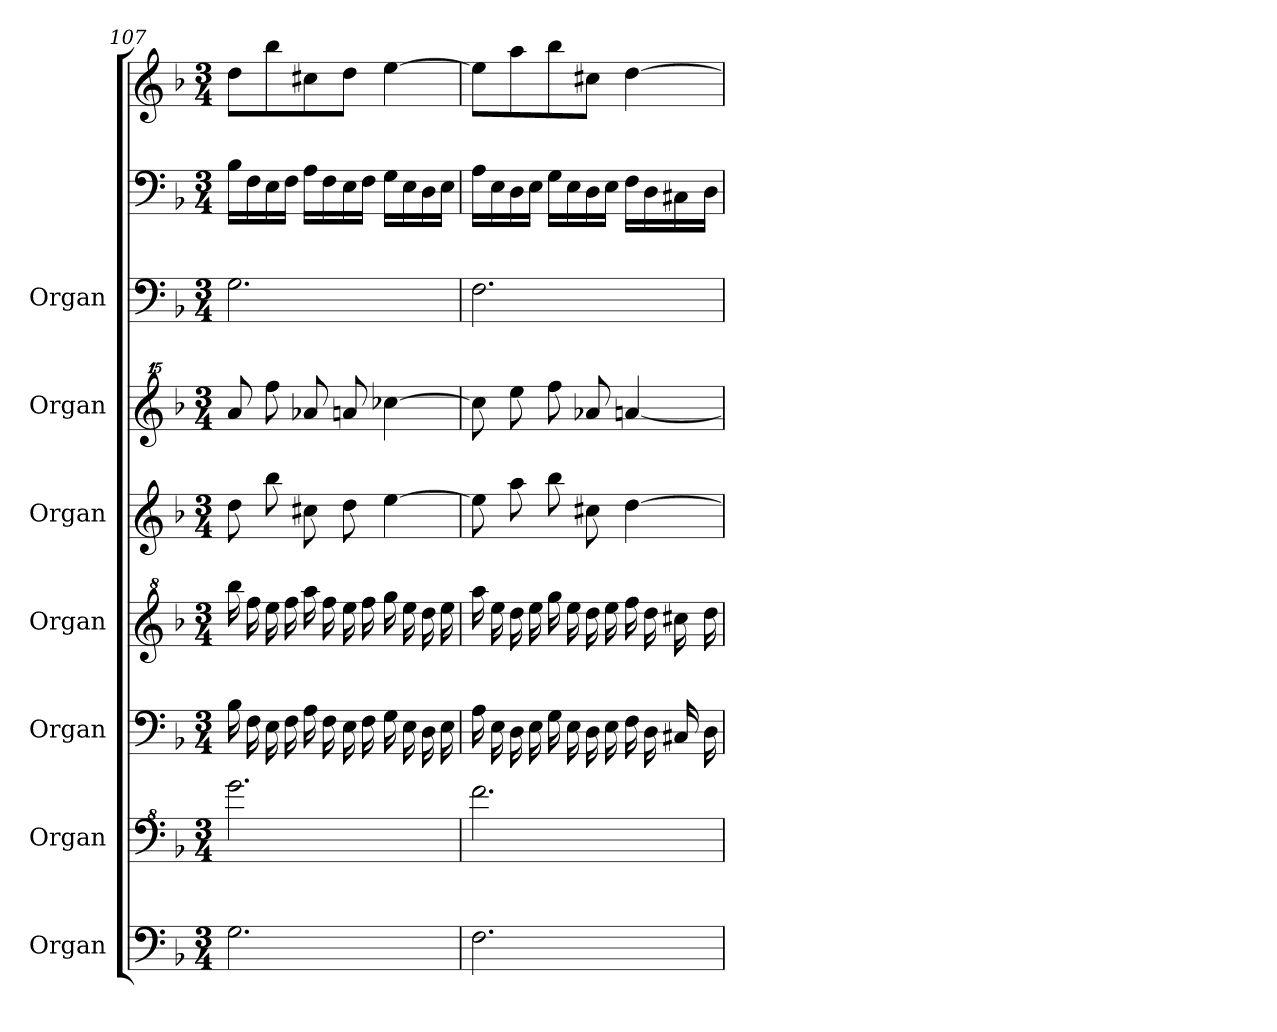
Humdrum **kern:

**kern	**kern	**kern	**kern	**kern	**kern	**kern	**kern	**kern
*part7	*part6	*part5	*part4	*part3	*part2	*part1	*part1	*part1
*staff9	*staff8	*staff7	*staff6	*staff5	*staff4	*staff3	*staff2	*staff1
*I"Organ	*I"Organ	*I"Organ	*I"Organ	*I"Organ	*I"Organ	*I"Organ	*	*
*	*I'Org.	*	*	*	*	*	*	*
!!LO:LB:g=z
*clefF4	*clefF^4	*clefF4	*clefG^2	*clefG2	*clefG^^2	*clefF4	*clefF4	*clefG2
*k[b-]	*k[b-]	*k[b-]	*k[b-]	*k[b-]	*k[b-]	*k[b-]	*k[b-]	*k[b-]
*M3/4	*M3/4	*M3/4	*M3/4	*M3/4	*M3/4	*M3/4	*M3/4	*M3/4
=107	=107	=107	=107	=107	=107	=107	=107	=107
2.G\	2.gg\	16B-\	16bbb-\	8dd\	8aaa/	2.G\	16B-\LL	8dd\L
.	.	16F\	16fff\	.	.	.	16F\	.
.	.	16E\	16eee\	8bb-\	8ffff\	.	16E\	8bb-\
.	.	16F\	16fff\	.	.	.	16F\JJ	.
.	.	16A\	16aaa\	8cc#X\	8aaa-X/	.	16A\LL	8cc#X\
.	.	16F\	16fff\	.	.	.	16F\	.
.	.	16E\	16eee\	8dd\	8aaan/	.	16E\	8dd\J
.	.	16F\	16fff\	.	.	.	16F\JJ	.
.	.	16G\	16ggg\	[4ee\	[4cccc-X\	.	16G\LL	[4ee\
.	.	16E\	16eee\	.	.	.	16E\	.
.	.	16D\	16ddd\	.	.	.	16D\	.
.	.	16E\	16eee\	.	.	.	16E\JJ	.
=108	=108	=108	=108	=108	=108	=108	=108	=108
2.F\	2.ff\	16A\	16aaa\	8ee\]	8cccc-\]	2.F\	16A\LL	8ee\L]
.	.	16E\	16eee\	.	.	.	16E\	.
.	.	16D\	16ddd\	8aa\	8eeee\	.	16D\	8aa\
.	.	16E\	16eee\	.	.	.	16E\JJ	.
.	.	16G\	16ggg\	8bb-\	8ffff\	.	16G\LL	8bb-\
.	.	16E\	16eee\	.	.	.	16E\	.
.	.	16D\	16ddd\	8cc#X\	8aaa-X/	.	16D\	8cc#X\J
.	.	16E\	16eee\	.	.	.	16E\JJ	.
.	.	16F\	16fff\	[4dd\	[4aaan/	.	16F\LL	[4dd\
.	.	16D\	16ddd\	.	.	.	16D\	.
.	.	16C#X/	16ccc#X\	.	.	.	16C#X\	.
.	.	16D\	16ddd\	.	.	.	16D\JJ	.
=	=	=	=	=	=	=	=	=
*-	*-	*-	*-	*-	*-	*-	*-	*-
